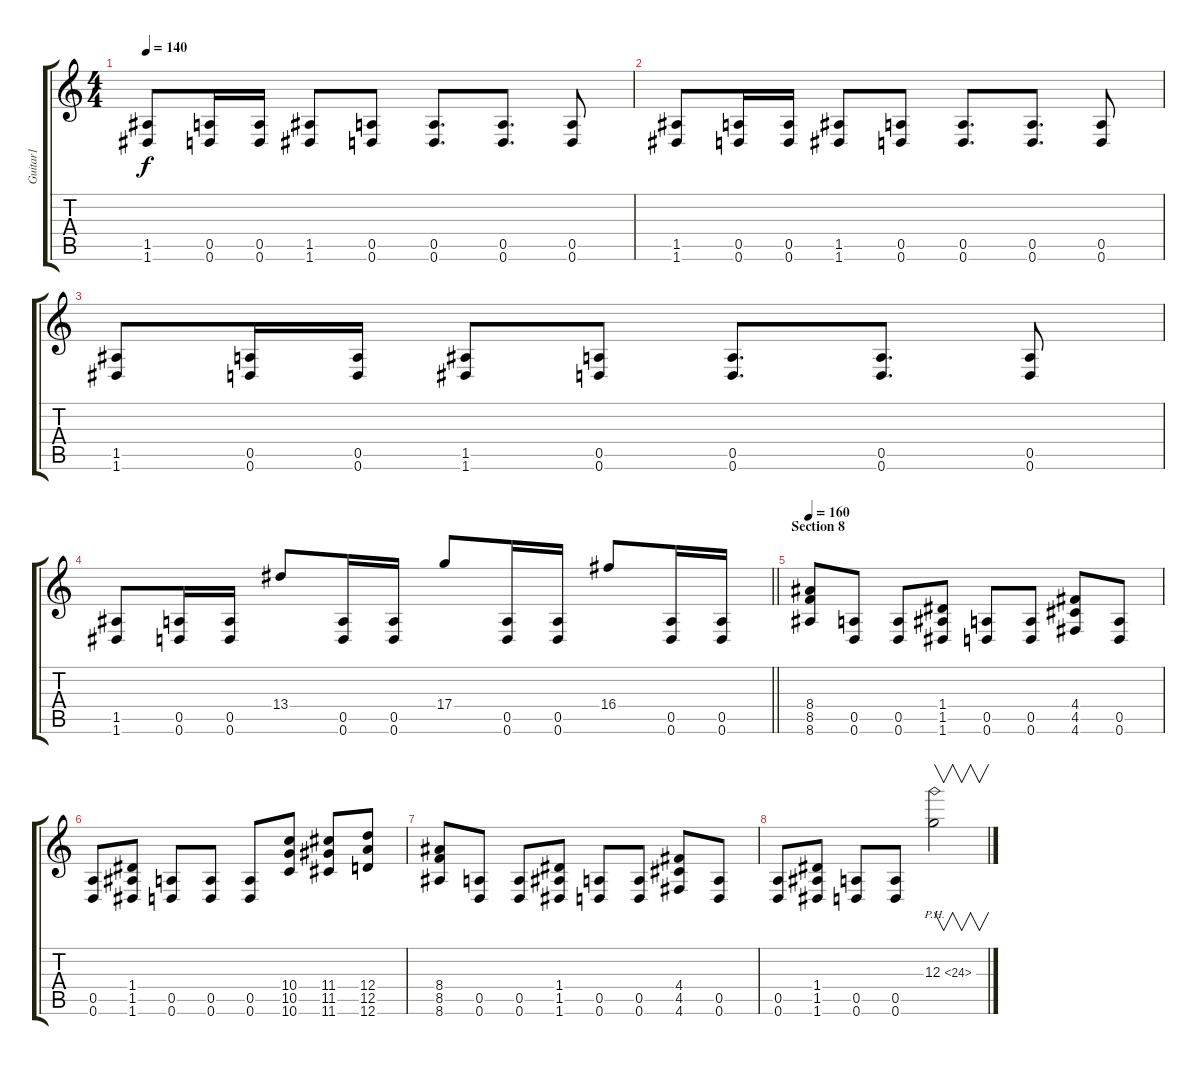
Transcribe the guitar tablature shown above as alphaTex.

\track ("Guitar1" "Guitar1") {instrument distortionguitar}
\staff {score tabs}
\tuning (E4 B3 G3 D3 A2 D2) {hide}
\ts (4 4)
\tempo 140
\clef g2
\ks c
(1.5 1.6).8{dy f} (0.5 0.6).16 (0.5 0.6).16 (1.5 1.6).8 (0.5 0.6).8 (0.5 0.6).8{d} (0.5 0.6).8{d} (0.5 0.6).8 |
(1.5 1.6).8 (0.5 0.6).16 (0.5 0.6).16 (1.5 1.6).8 (0.5 0.6).8 (0.5 0.6).8{d} (0.5 0.6).8{d} (0.5 0.6).8 |
(1.5 1.6).8 (0.5 0.6).16 (0.5 0.6).16 (1.5 1.6).8 (0.5 0.6).8 (0.5 0.6).8{d} (0.5 0.6).8{d} (0.5 0.6).8 |
\barLineRight lightlight
(1.5 1.6).8 (0.5 0.6).16 (0.5 0.6).16 13.4.8 (0.5 0.6).16 (0.5 0.6).16 17.4.8 (0.5 0.6).16 (0.5 0.6).16 16.4.8 (0.5 0.6).16 (0.5 0.6).16 |
\section ("" "Section 8")
\tempo 160
(8.4 8.5 8.6).8 (0.5 0.6).8 (0.5 0.6).8 (1.4 1.5 1.6).8 (0.5 0.6).8 (0.5 0.6).8 (4.4 4.5 4.6).8 (0.5 0.6).8 |
(0.5 0.6).8 (1.4 1.5 1.6).8 (0.5 0.6).8 (0.5 0.6).8 (0.5 0.6).8 (10.4 10.5 10.6).8 (11.4 11.5 11.6).8 (12.4 12.5 12.6).8 |
(8.4 8.5 8.6).8 (0.5 0.6).8 (0.5 0.6).8 (1.4 1.5 1.6).8 (0.5 0.6).8 (0.5 0.6).8 (4.4 4.5 4.6).8 (0.5 0.6).8 |
(0.5 0.6).8 (1.4 1.5 1.6).8 (0.5 0.6).8 (0.5 0.6).8 12.3{ph 12}.2{v}
